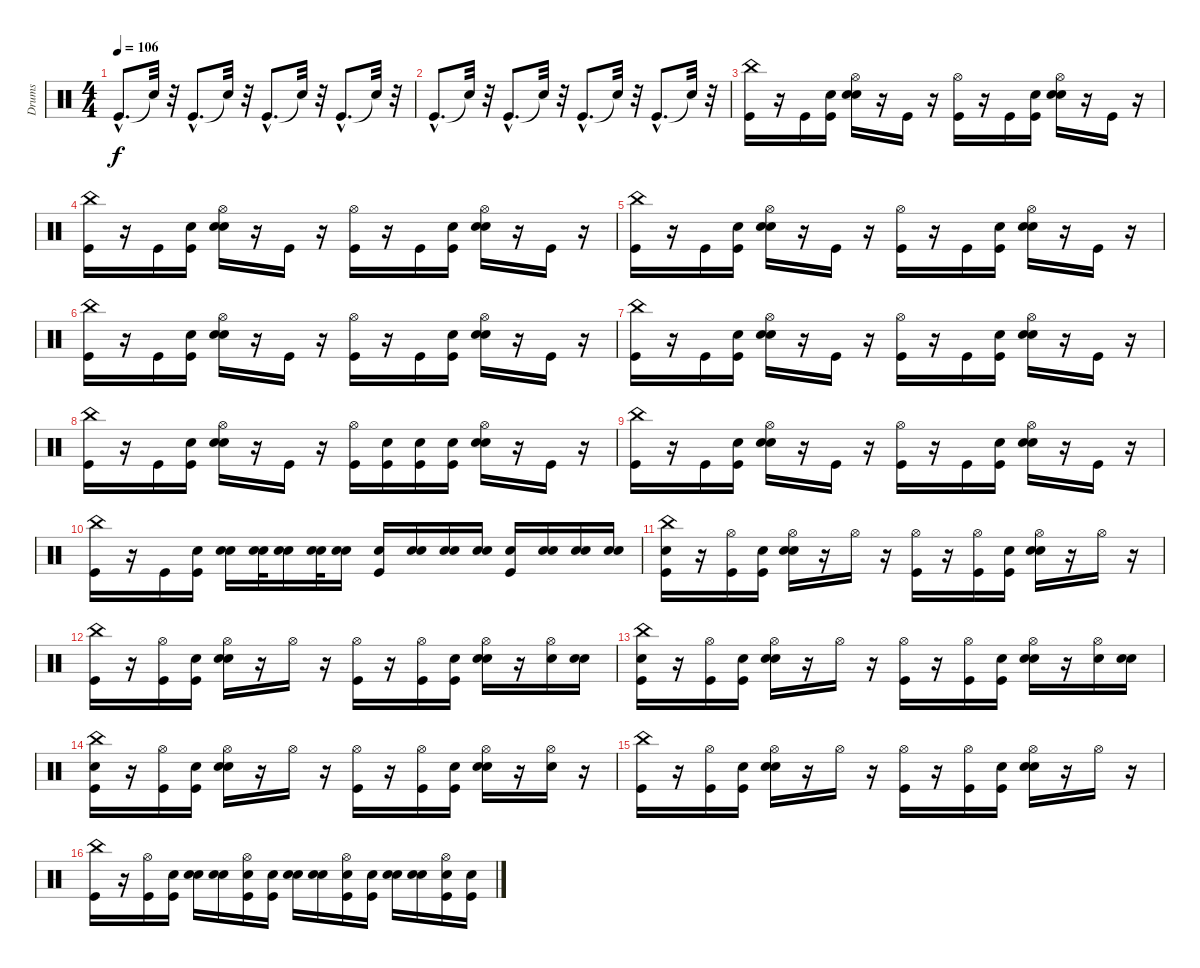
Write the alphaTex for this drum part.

\track ("Drums" "Drums") {instrument percussion}
\staff {score}
\articulation defaults
\ts (4 4)
\tempo 106
\clef neutral
\ks c "Kick (hit)"{hac}.8{d dy f} "Snare (hit)"{t}.32
r.32 "Kick (hit)"{hac}.8{d} "Snare (hit)"{t}.32 r.32 "Kick (hit)"{hac}.8{d} "Snare (hit)"{t}.32 r.32 "Kick (hit)"{hac}.8{d} "Snare (hit)"{t}.32 r.32 |
"Kick (hit)"{hac}.8{d} "Snare (hit)"{t}.32 r.32 "Kick (hit)"{hac}.8{d} "Snare (hit)"{t}.32 r.32 "Kick (hit)"{hac}.8{d} "Snare (hit)"{t}.32 r.32 "Kick (hit)"{hac}.8{d} "Snare (hit)"{t}.32 r.32 |
("Kick (hit)" "China (hit)").16 r.16 "Kick (hit)".16 ("Snare (hit)" "Kick (hit)").16 ("Snare (hit)" "Snare (hit) 2" "Hi-Hat (open)").16 r.16 "Kick (hit)".16 r.16 ("Kick (hit)" "Hi-Hat (open)").16 r.16 "Kick (hit)".16 ("Snare (hit)" "Kick (hit)").16 ("Snare (hit)" "Snare (hit) 2" "Hi-Hat (open)").16 r.16 "Kick (hit)".16 r.16 |
("Kick (hit)" "China (hit)").16 r.16 "Kick (hit)".16 ("Snare (hit)" "Kick (hit)").16 ("Snare (hit)" "Snare (hit) 2" "Hi-Hat (open)").16 r.16 "Kick (hit)".16 r.16 ("Kick (hit)" "Hi-Hat (open)").16 r.16 "Kick (hit)".16 ("Snare (hit)" "Kick (hit)").16 ("Snare (hit)" "Snare (hit) 2" "Hi-Hat (open)").16 r.16 "Kick (hit)".16 r.16 |
("Kick (hit)" "China (hit)").16 r.16 "Kick (hit)".16 ("Snare (hit)" "Kick (hit)").16 ("Snare (hit)" "Snare (hit) 2" "Hi-Hat (open)").16 r.16 "Kick (hit)".16 r.16 ("Kick (hit)" "Hi-Hat (open)").16 r.16 "Kick (hit)".16 ("Snare (hit)" "Kick (hit)").16 ("Snare (hit)" "Snare (hit) 2" "Hi-Hat (open)").16 r.16 "Kick (hit)".16 r.16 |
("Kick (hit)" "China (hit)").16 r.16 "Kick (hit)".16 ("Snare (hit)" "Kick (hit)").16 ("Snare (hit)" "Snare (hit) 2" "Hi-Hat (open)").16 r.16 "Kick (hit)".16 r.16 ("Kick (hit)" "Hi-Hat (open)").16 r.16 "Kick (hit)".16 ("Snare (hit)" "Kick (hit)").16 ("Snare (hit)" "Snare (hit) 2" "Hi-Hat (open)").16 r.16 "Kick (hit)".16 r.16 |
("Kick (hit)" "China (hit)").16 r.16 "Kick (hit)".16 ("Snare (hit)" "Kick (hit)").16 ("Snare (hit)" "Snare (hit) 2" "Hi-Hat (open)").16 r.16 "Kick (hit)".16 r.16 ("Kick (hit)" "Hi-Hat (open)").16 r.16 "Kick (hit)".16 ("Snare (hit)" "Kick (hit)").16 ("Snare (hit)" "Snare (hit) 2" "Hi-Hat (open)").16 r.16 "Kick (hit)".16 r.16 |
("Kick (hit)" "China (hit)").16 r.16 "Kick (hit)".16 ("Snare (hit)" "Kick (hit)").16 ("Snare (hit)" "Snare (hit) 2" "Hi-Hat (open)").16 r.16 "Kick (hit)".16 r.16 ("Kick (hit)" "Hi-Hat (open)").16 ("Snare (hit)" "Kick (hit)").16 ("Snare (hit)" "Kick (hit)").16 ("Snare (hit)" "Kick (hit)").16 ("Snare (hit)" "Snare (hit) 2" "Hi-Hat (open)").16 r.16 "Kick (hit)".16 r.16 |
("Kick (hit)" "China (hit)").16 r.16 "Kick (hit)".16 ("Snare (hit)" "Kick (hit)").16 ("Snare (hit)" "Snare (hit) 2" "Hi-Hat (open)").16 r.16 "Kick (hit)".16 r.16 ("Kick (hit)" "Hi-Hat (open)").16 r.16 "Kick (hit)".16 ("Snare (hit)" "Kick (hit)").16 ("Snare (hit)" "Snare (hit) 2" "Hi-Hat (open)").16 r.16 "Kick (hit)".16 r.16 |
("Kick (hit)" "China (hit)").16 r.16 "Kick (hit)".16 ("Snare (hit)" "Kick (hit)").16 ("Snare (hit)" "Snare (hit) 2").16 ("Snare (hit)" "Snare (hit) 2").32 ("Snare (hit)" "Snare (hit) 2").16 ("Snare (hit)" "Snare (hit) 2").32 ("Snare (hit)" "Snare (hit) 2").16 ("Snare (hit)" "Kick (hit)").16 ("Snare (hit)" "Snare (hit) 2").16 ("Snare (hit)" "Snare (hit) 2").16 ("Snare (hit)" "Snare (hit) 2").16 ("Snare (hit)" "Kick (hit)").16 ("Snare (hit)" "Snare (hit) 2").16 ("Snare (hit)" "Snare (hit) 2").16 ("Snare (hit)" "Snare (hit) 2").16 |
("Snare (hit)" "Kick (hit)" "China (hit)").16 r.16 ("Kick (hit)" "Hi-Hat (open)").16 ("Snare (hit)" "Kick (hit)").16 ("Snare (hit)" "Snare (hit) 2" "Hi-Hat (open)").16 r.16 "Hi-Hat (open)".16 r.16 ("Kick (hit)" "Hi-Hat (open)").16 r.16 ("Kick (hit)" "Hi-Hat (open)").16 ("Snare (hit)" "Kick (hit)").16 ("Snare (hit)" "Snare (hit) 2" "Hi-Hat (open)").16 r.16 "Hi-Hat (open)".16 r.16 |
("Kick (hit)" "China (hit)").16 r.16 ("Kick (hit)" "Hi-Hat (open)").16 ("Snare (hit)" "Kick (hit)").16 ("Snare (hit)" "Snare (hit) 2" "Hi-Hat (open)").16 r.16 "Hi-Hat (open)".16 r.16 ("Kick (hit)" "Hi-Hat (open)").16 r.16 ("Kick (hit)" "Hi-Hat (open)").16 ("Snare (hit)" "Kick (hit)").16 ("Snare (hit)" "Snare (hit) 2" "Hi-Hat (open)").16 r.16 ("Snare (hit) 2" "Hi-Hat (open)").16 ("Snare (hit)" "Snare (hit) 2").16 |
("Snare (hit)" "Kick (hit)" "China (hit)").16 r.16 ("Kick (hit)" "Hi-Hat (open)").16 ("Snare (hit)" "Kick (hit)").16 ("Snare (hit)" "Snare (hit) 2" "Hi-Hat (open)").16 r.16 "Hi-Hat (open)".16 r.16 ("Kick (hit)" "Hi-Hat (open)").16 r.16 ("Kick (hit)" "Hi-Hat (open)").16 ("Snare (hit)" "Kick (hit)").16 ("Snare (hit)" "Snare (hit) 2" "Hi-Hat (open)").16 r.16 ("Snare (hit) 2" "Hi-Hat (open)").16 ("Snare (hit)" "Snare (hit) 2").16 |
("Snare (hit)" "Kick (hit)" "China (hit)").16 r.16 ("Kick (hit)" "Hi-Hat (open)").16 ("Snare (hit)" "Kick (hit)").16 ("Snare (hit)" "Snare (hit) 2" "Hi-Hat (open)").16 r.16 "Hi-Hat (open)".16 r.16 ("Kick (hit)" "Hi-Hat (open)").16 r.16 ("Kick (hit)" "Hi-Hat (open)").16 ("Snare (hit)" "Kick (hit)").16 ("Snare (hit)" "Snare (hit) 2" "Hi-Hat (open)").16 r.16 ("Snare (hit) 2" "Hi-Hat (open)").16 r.16 |
("Kick (hit)" "China (hit)").16 r.16 ("Kick (hit)" "Hi-Hat (open)").16 ("Snare (hit)" "Kick (hit)").16 ("Snare (hit)" "Snare (hit) 2" "Hi-Hat (open)").16 r.16 "Hi-Hat (open)".16 r.16 ("Kick (hit)" "Hi-Hat (open)").16 r.16 ("Kick (hit)" "Hi-Hat (open)").16 ("Snare (hit)" "Kick (hit)").16 ("Snare (hit)" "Snare (hit) 2" "Hi-Hat (open)").16 r.16 "Hi-Hat (open)".16 r.16 |
("Kick (hit)" "China (hit)").16 r.16 ("Kick (hit)" "Hi-Hat (open)").16 ("Snare (hit)" "Kick (hit)").16 ("Snare (hit)" "Snare (hit) 2").16 ("Snare (hit)" "Snare (hit) 2").16 ("Snare (hit)" "Kick (hit)" "Hi-Hat (open)").16 ("Snare (hit)" "Kick (hit)").16 ("Snare (hit)" "Snare (hit) 2").16 ("Snare (hit)" "Snare (hit) 2").16 ("Snare (hit)" "Kick (hit)" "Hi-Hat (open)").16 ("Snare (hit)" "Kick (hit)").16 ("Snare (hit)" "Snare (hit) 2").16 ("Snare (hit)" "Snare (hit) 2").16 ("Snare (hit)" "Kick (hit)" "Hi-Hat (open)").16 ("Snare (hit)" "Kick (hit)").16
